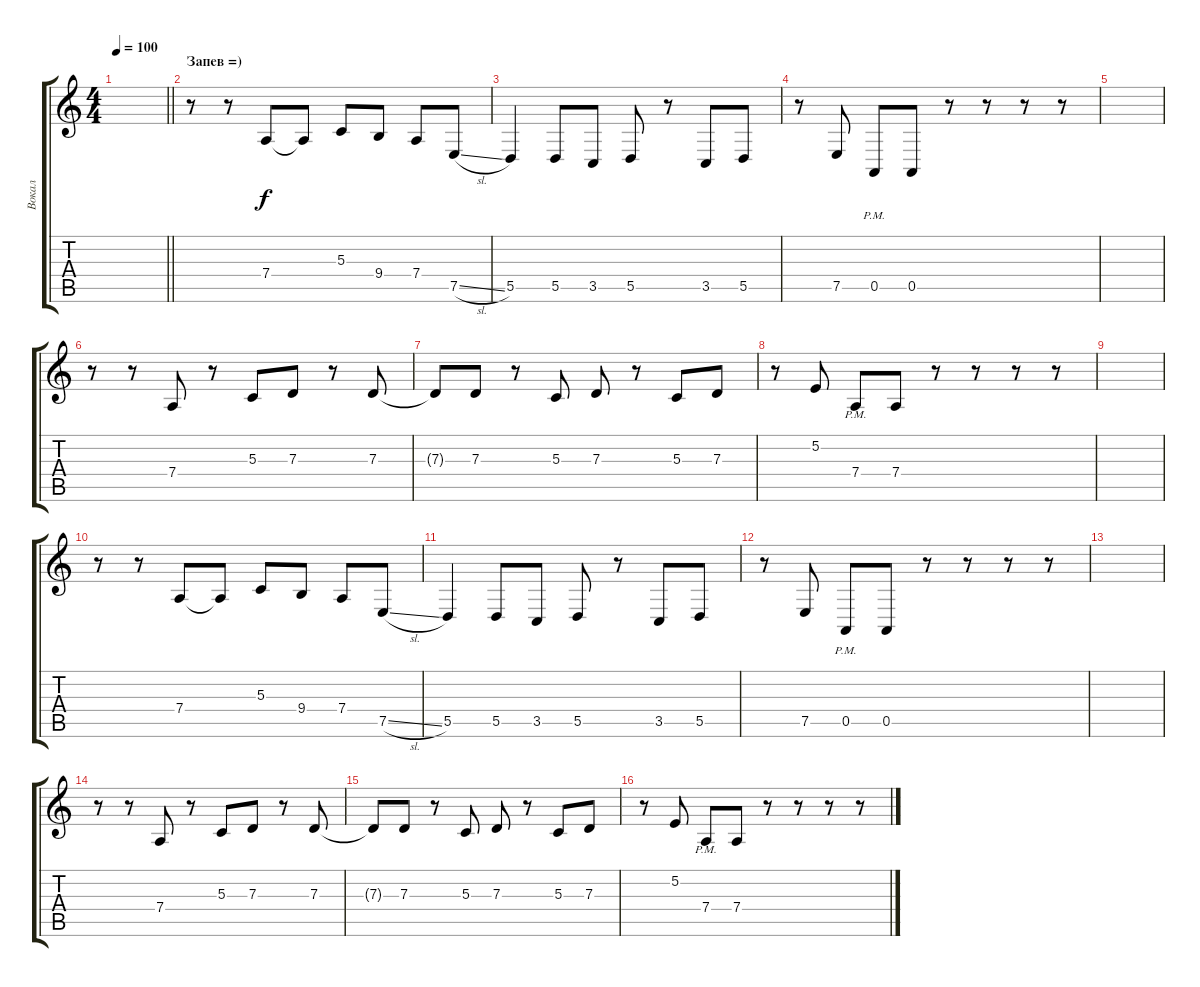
\track ("Вокал" "Вокал") {instrument baritonesax}
\staff {score tabs}
\tuning (E4 B3 G3 D3 A2 E2) {hide}
\ts (4 4)
\tempo 100
\clef g2
\barLineRight lightlight
\ks c
|
\section ("" "Запев =)")
r.8 r.8 7.4.8 7.4{t}.8 5.3.8 9.4.8 7.4.8 7.5{sl}.8 |
5.5.4 5.5.8 3.5.8 5.5.8 r.8 3.5.8 5.5.8 |
r.8 7.5.8 0.5{pm}.8 0.5.8 r.8 r.8 r.8 r.8 |
|
r.8 r.8 7.4.8 r.8 5.3.8 7.3.8 r.8 7.3.8 |
7.3{t}.8 7.3.8 r.8 5.3.8 7.3.8 r.8 5.3.8 7.3.8 |
r.8 5.2.8 7.4{pm}.8 7.4.8 r.8 r.8 r.8 r.8 |
|
r.8 r.8 7.4.8 7.4{t}.8 5.3.8 9.4.8 7.4.8 7.5{sl}.8 |
5.5.4 5.5.8 3.5.8 5.5.8 r.8 3.5.8 5.5.8 |
r.8 7.5.8 0.5{pm}.8 0.5.8 r.8 r.8 r.8 r.8 |
|
r.8 r.8 7.4.8 r.8 5.3.8 7.3.8 r.8 7.3.8 |
7.3{t}.8 7.3.8 r.8 5.3.8 7.3.8 r.8 5.3.8 7.3.8 |
r.8 5.2.8 7.4{pm}.8 7.4.8 r.8 r.8 r.8 r.8
